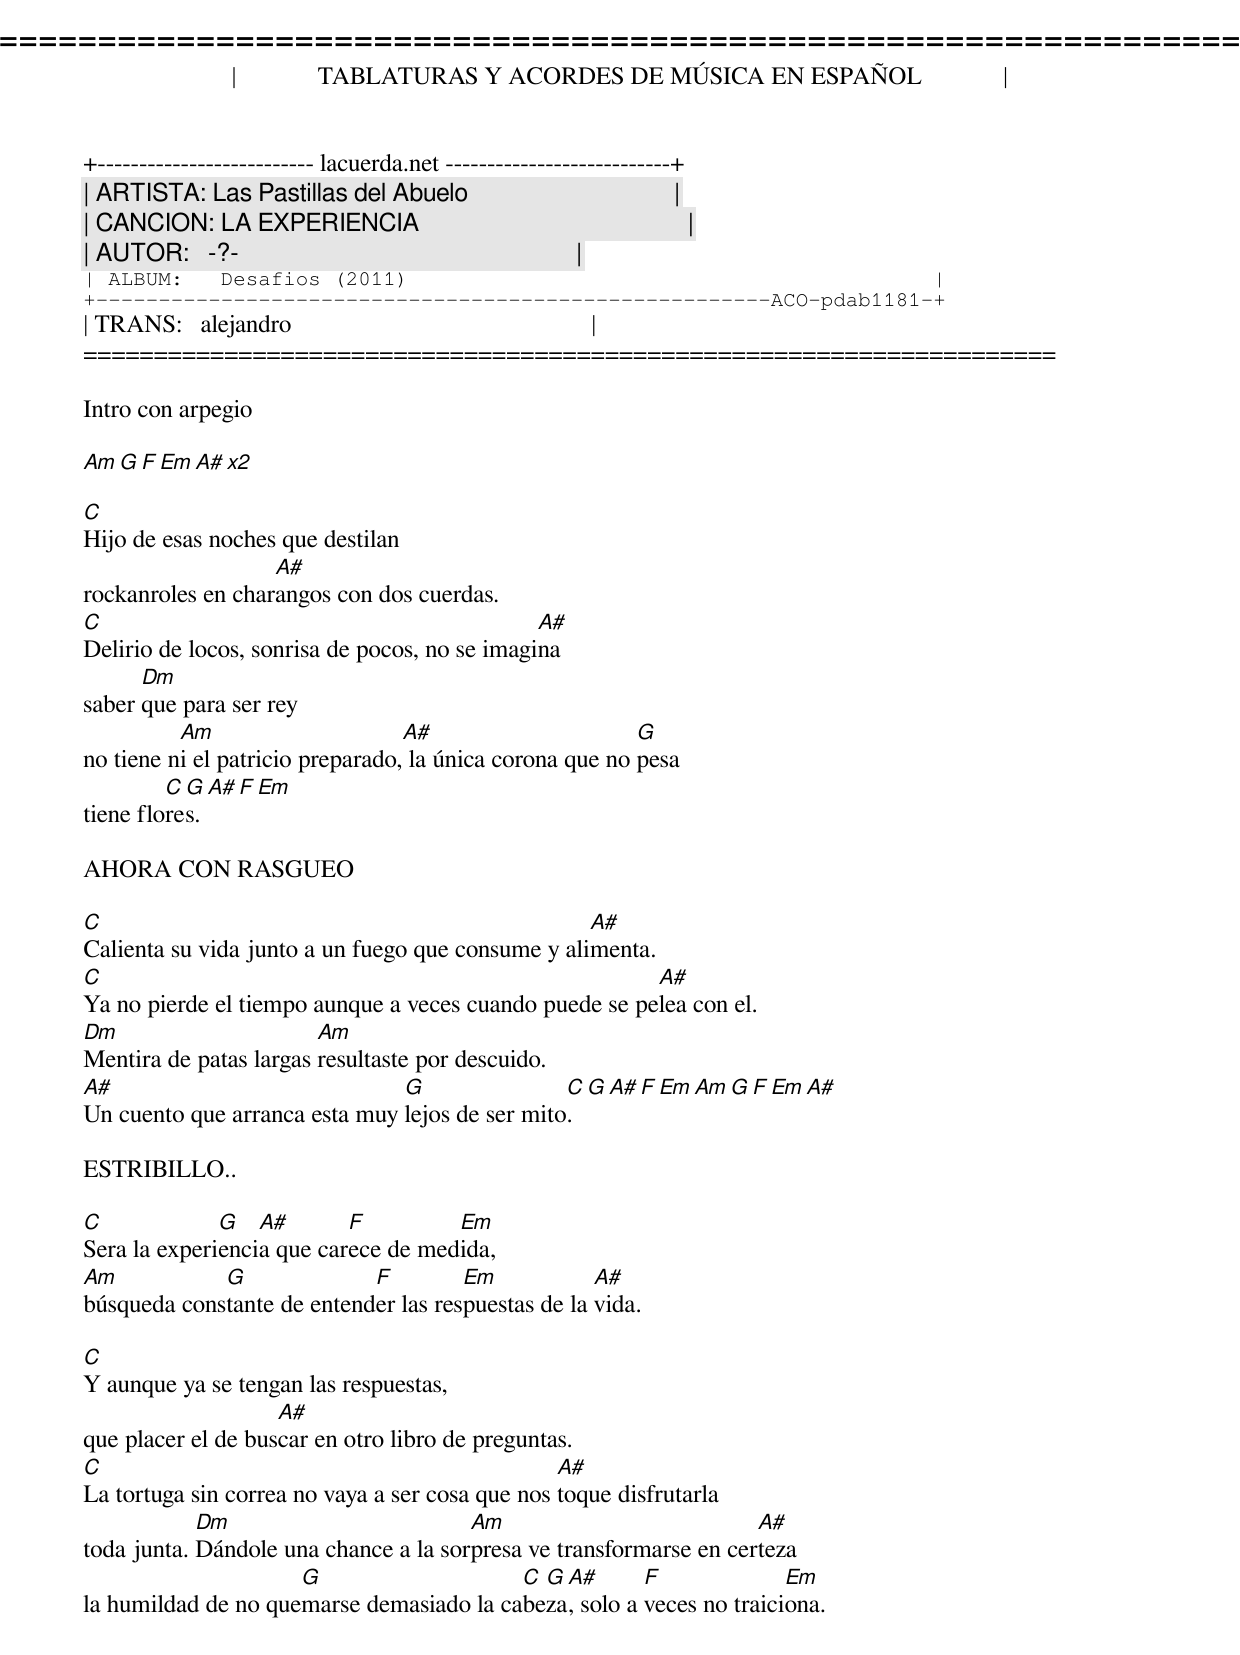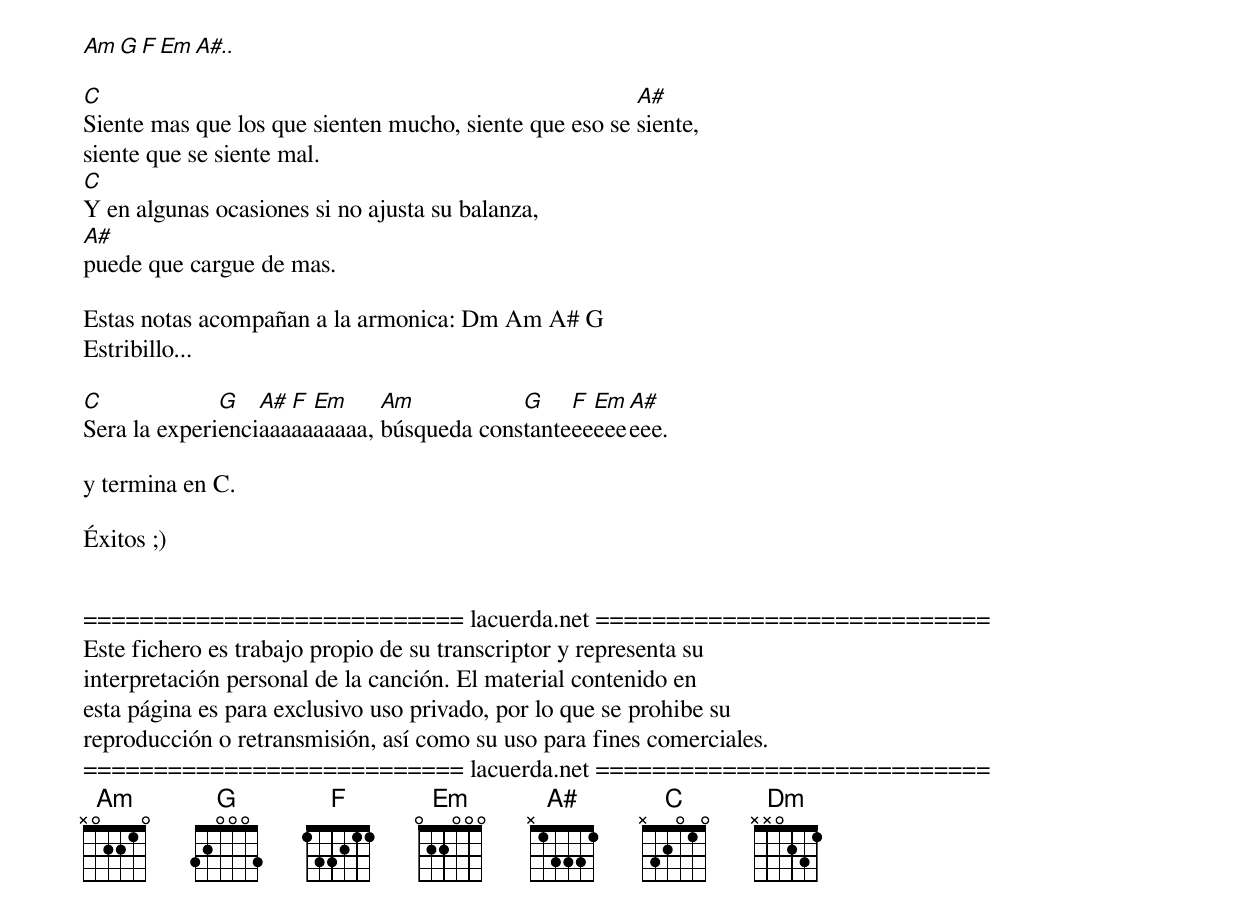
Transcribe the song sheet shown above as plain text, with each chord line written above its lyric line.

=====================================================================
|             TABLATURAS Y ACORDES DE MÚSICA EN ESPAÑOL             |
+-------------------------- lacuerda.net ---------------------------+
| ARTISTA: Las Pastillas del Abuelo                                 |
| CANCION: LA EXPERIENCIA                                           |
| AUTOR:   -?-                                                      |
| ALBUM:   Desafios (2011)                                          |
+------------------------------------------------------ACO-pdab1181-+
| TRANS:   alejandro                                                |
=====================================================================

Intro con arpegio

Am G F Em A# x2

C
Hijo de esas noches que destilan
                   A#
rockanroles en charangos con dos cuerdas.
C                                              A#
Delirio de locos, sonrisa de pocos, no se imagina
      Dm
saber que para ser rey
          Am                      A#                      G
no tiene ni el patricio preparado, la única corona que no pesa
         C G A# F Em
tiene flores.

AHORA CON RASGUEO

C                                                  A#
Calienta su vida junto a un fuego que consume y alimenta.
C                                                       A#
Ya no pierde el tiempo aunque a veces cuando puede se pelea con el.
Dm                      Am
Mentira de patas largas resultaste por descuido.
A#                             G                C G A# F Em Am G F Em A#
Un cuento que arranca esta muy lejos de ser mito.

ESTRIBILLO..

C             G   A#       F         Em
Sera la experiencia que carece de medida,
Am           G              F         Em            A#
búsqueda constante de entender las respuestas de la vida.

C
Y aunque ya se tengan las respuestas,
                    A#
que placer el de buscar en otro libro de preguntas.
C                                                A#
La tortuga sin correa no vaya a ser cosa que nos toque disfrutarla
            Dm                         Am                           A#
toda junta. Dándole una chance a la sorpresa ve transformarse en certeza
                     G                    C G A#       F              Em
la humildad de no quemarse demasiado la cabeza, solo a veces no traiciona.

Am G F Em A#..

C                                                       A#
Siente mas que los que sienten mucho, siente que eso se siente,
siente que se siente mal.
C
Y en algunas ocasiones si no ajusta su balanza,
A#
puede que cargue de mas.

Estas notas acompañan a la armonica: Dm Am A# G
Estribillo...

C             G   A# F Em     Am           G    F Em A#
Sera la experienciaaaaaaaaaa, búsqueda constanteeeeeeeee.

y termina en C.

Éxitos ;)


=========================== lacuerda.net ============================
Este fichero es trabajo propio de su transcriptor y representa su
interpretación personal de la canción. El material contenido en
esta página es para exclusivo uso privado, por lo que se prohibe su
reproducción o retransmisión, así como su uso para fines comerciales.
=========================== lacuerda.net ============================
